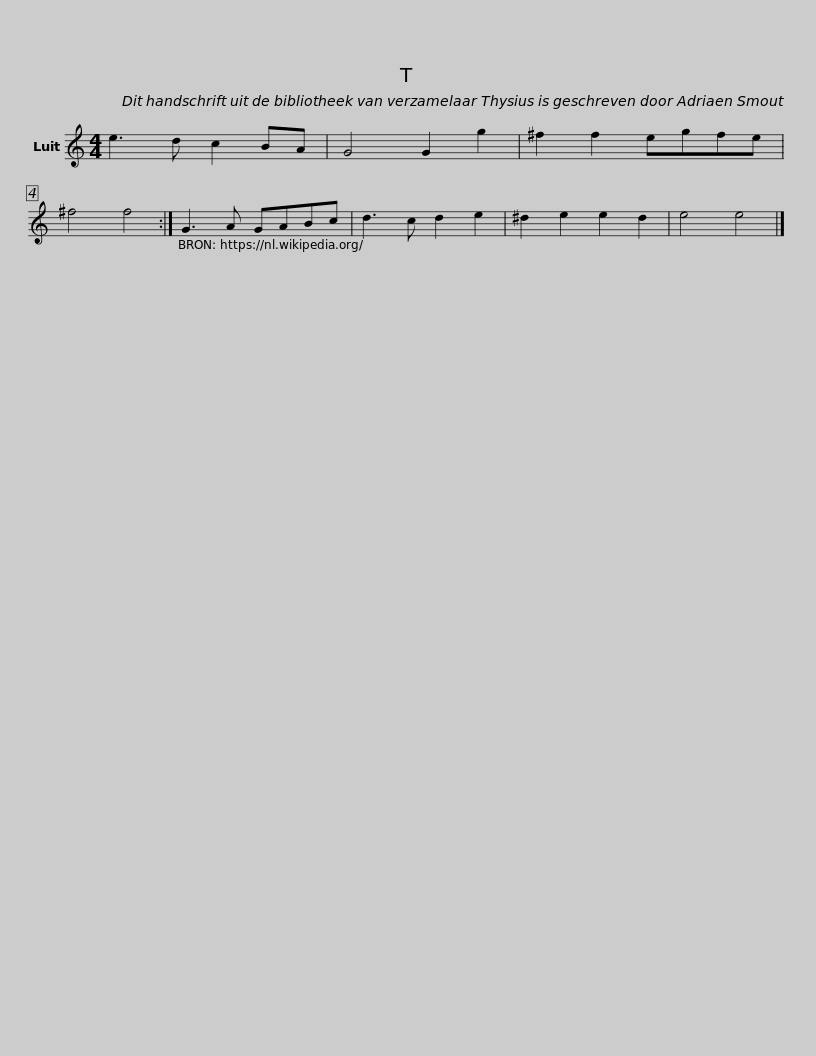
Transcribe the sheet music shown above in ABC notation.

X:1
L:1/8
M:4/4
I:linebreak $
K:C
V:1 treble
V:1
 e3 d c2 BA | G4 G2 g2 | ^f2 f2 egfe | ^f4 f4 :|$ G3 A GABc | %5
 d3 c d2 e2 | ^d2 e2 e2 d2 | e4 e4 |] %8
